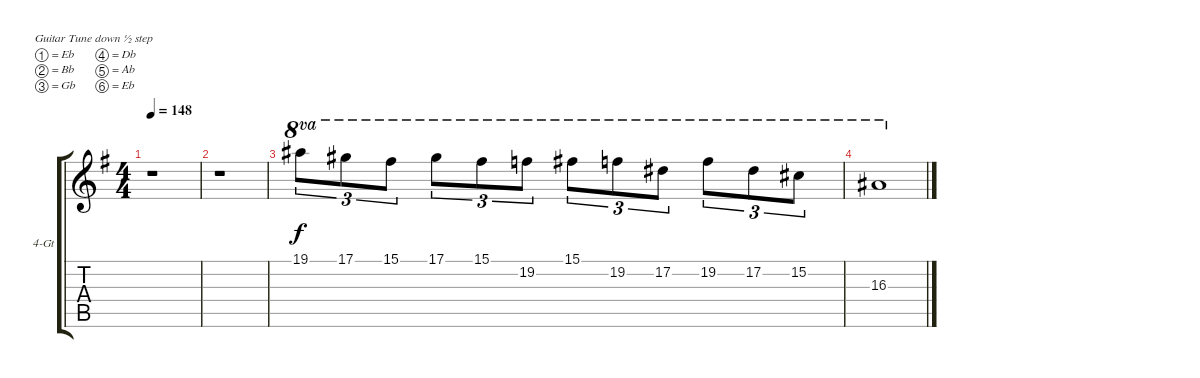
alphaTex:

\bracketExtendMode groupsimilarinstruments
\firstSystemTrackNameOrientation horizontal
\otherSystemsTrackNameOrientation horizontal
\track ("Guitar 4" "4-Gt") {instrument distortionguitar}
\staff {score tabs}
\tuning (Eb4 Bb3 Gb3 Db3 Ab2 Eb2)
\ts (4 4)
\tempo 148
\clef g2
\scale
1.05549
\ks g
r.1{dy f} |
\scale
0.944515 r.1 |
\scale
1.05549 19.1.8{tu (3 2) ot 8va} 17.1.8{tu (3 2) ot 8va} 15.1.8{tu (3 2) ot 8va} 17.1.8{tu (3 2) ot 8va} 15.1.8{tu (3 2) ot 8va} 19.2.8{tu (3 2) ot 8va} 15.1.8{tu (3 2) ot 8va} 19.2.8{tu (3 2) ot 8va} 17.2.8{tu (3 2) ot 8va} 19.2.8{tu (3 2) ot 8va} 17.2.8{tu (3 2) ot 8va} 15.2.8{tu (3 2) ot 8va} |
\scale
0.944515 16.3.1{ot 8va} |
\scale
1.05549 |
\scale
0.944515
